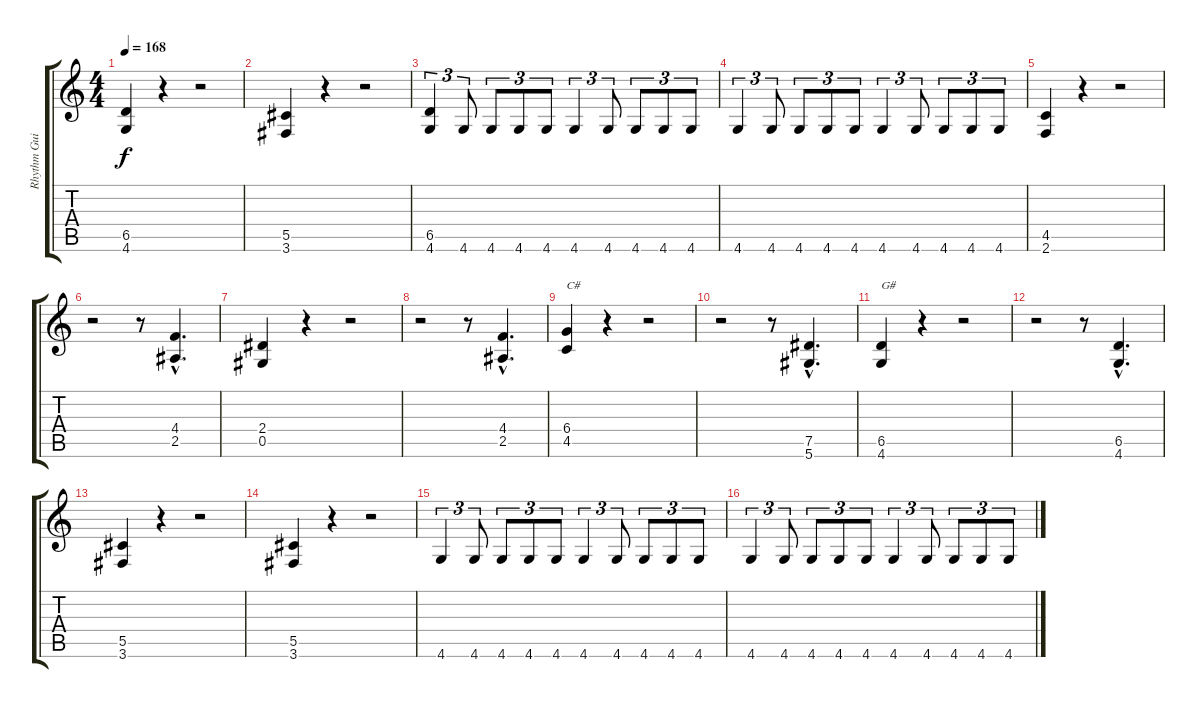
\track ("Rhythm Guitar " "Rhythm Gui") {instrument distortionguitar}
\staff {score tabs}
\tuning (Eb4 Bb3 Gb3 Db3 Ab2 Eb2) {hide}
\ts (4 4)
\tempo 168
\clef g2
\ks c
(6.5 4.6).4{dy f} r.4 r.2 |
(5.5 3.6).4 r.4 r.2 |
(6.5 4.6).4{tu (3 2)} 4.6.8{tu (3 2)} 4.6.8{tu (3 2)} 4.6.8{tu (3 2)} 4.6.8{tu (3 2)} 4.6.4{tu (3 2)} 4.6.8{tu (3 2)} 4.6.8{tu (3 2)} 4.6.8{tu (3 2)} 4.6.8{tu (3 2)} |
4.6.4{tu (3 2)} 4.6.8{tu (3 2)} 4.6.8{tu (3 2)} 4.6.8{tu (3 2)} 4.6.8{tu (3 2)} 4.6.4{tu (3 2)} 4.6.8{tu (3 2)} 4.6.8{tu (3 2)} 4.6.8{tu (3 2)} 4.6.8{tu (3 2)} |
(4.5 2.6).4 r.4 r.2 |
r.2 r.8 (4.4{hac} 2.5{hac}).4{d} |
(2.4 0.5).4 r.4 r.2 |
r.2 r.8 (4.4{hac} 2.5{hac}).4{d} |
(6.4 4.5).4{txt "C#"} r.4 r.2 |
r.2 r.8 (7.5{hac} 5.6{hac}).4{d} |
(6.5 4.6).4{txt "G#"} r.4 r.2 |
r.2 r.8 (6.5{hac} 4.6{hac}).4{d} |
(5.5 3.6).4 r.4 r.2 |
(5.5 3.6).4 r.4 r.2 |
4.6.4{tu (3 2)} 4.6.8{tu (3 2)} 4.6.8{tu (3 2)} 4.6.8{tu (3 2)} 4.6.8{tu (3 2)} 4.6.4{tu (3 2)} 4.6.8{tu (3 2)} 4.6.8{tu (3 2)} 4.6.8{tu (3 2)} 4.6.8{tu (3 2)} |
4.6.4{tu (3 2)} 4.6.8{tu (3 2)} 4.6.8{tu (3 2)} 4.6.8{tu (3 2)} 4.6.8{tu (3 2)} 4.6.4{tu (3 2)} 4.6.8{tu (3 2)} 4.6.8{tu (3 2)} 4.6.8{tu (3 2)} 4.6.8{tu (3 2)}
